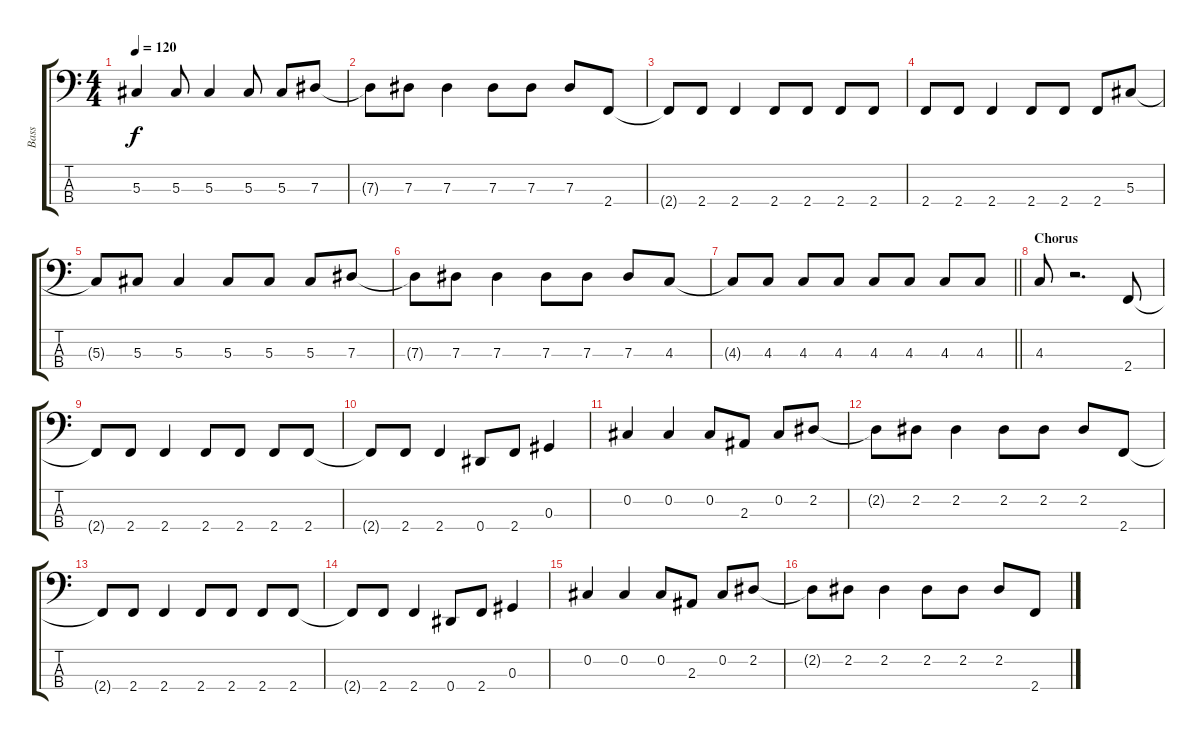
\track ("Bass" "Bass") {instrument electricbasspick}
\staff {score tabs}
\tuning (Gb2 Db2 Ab1 Eb1) {hide}
\ts (4 4)
\tempo 120
\clef f4
\ks c
5.3.4{dy f} 5.3.8 5.3.4 5.3.8 5.3.8 7.3.8 |
7.3{t}.8 7.3.8 7.3.4 7.3.8 7.3.8 7.3.8 2.4.8 |
2.4{t}.8 2.4.8 2.4.4 2.4.8 2.4.8 2.4.8 2.4.8 |
2.4.8 2.4.8 2.4.4 2.4.8 2.4.8 2.4.8 5.3.8 |
5.3{t}.8 5.3.8 5.3.4 5.3.8 5.3.8 5.3.8 7.3.8 |
7.3{t}.8 7.3.8 7.3.4 7.3.8 7.3.8 7.3.8 4.3.8 |
\barLineRight lightlight
4.3{t}.8 4.3.8 4.3.8 4.3.8 4.3.8 4.3.8 4.3.8 4.3.8 |
\section ("" "Chorus")
4.3.8 r.2{d} 2.4.8 |
2.4{t}.8 2.4.8 2.4.4 2.4.8 2.4.8 2.4.8 2.4.8 |
2.4{t}.8 2.4.8 2.4.4 0.4.8 2.4.8 0.3.4 |
0.2.4 0.2.4 0.2.8 2.3.8 0.2.8 2.2.8 |
2.2{t}.8 2.2.8 2.2.4 2.2.8 2.2.8 2.2.8 2.4.8 |
2.4{t}.8 2.4.8 2.4.4 2.4.8 2.4.8 2.4.8 2.4.8 |
2.4{t}.8 2.4.8 2.4.4 0.4.8 2.4.8 0.3.4 |
0.2.4 0.2.4 0.2.8 2.3.8 0.2.8 2.2.8 |
2.2{t}.8 2.2.8 2.2.4 2.2.8 2.2.8 2.2.8 2.4.8
